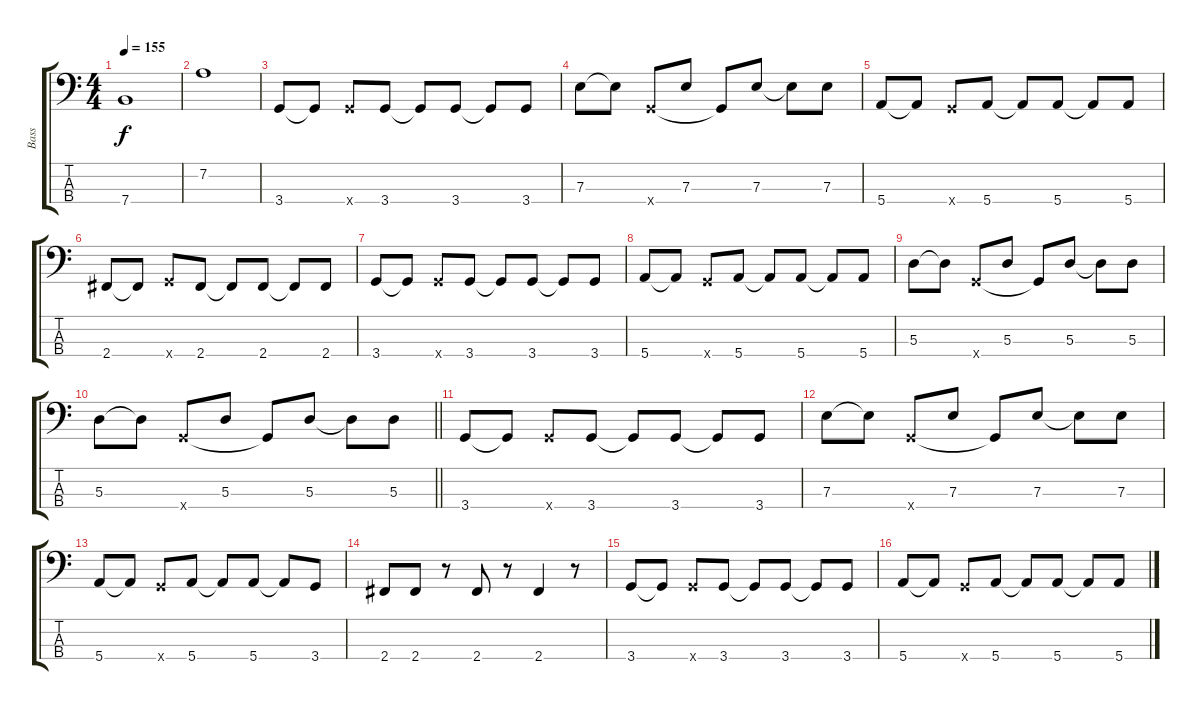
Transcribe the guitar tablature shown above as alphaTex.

\track ("Bass" "Bass") {instrument electricbassfinger}
\staff {score tabs}
\tuning (G2 D2 A1 E1) {hide}
\ts (4 4)
\tempo 155
\clef f4
\ks c
7.4.1{dy f} |
7.2.1 |
3.4.8 3.4{t}.8 3.4{x}.8 3.4.8 3.4{t}.8 3.4.8 3.4{t}.8 3.4.8 |
7.3.8 7.3{t}.8 3.4{x}.8 7.3.8 3.4{t}.8 7.3.8 7.3{t}.8 7.3.8 |
5.4.8 5.4{t}.8 3.4{x}.8 5.4.8 5.4{t}.8 5.4.8 5.4{t}.8 5.4.8 |
2.4.8 2.4{t}.8 3.4{x}.8 2.4.8 2.4{t}.8 2.4.8 2.4{t}.8 2.4.8 |
3.4.8 3.4{t}.8 3.4{x}.8 3.4.8 3.4{t}.8 3.4.8 3.4{t}.8 3.4.8 |
5.4.8 5.4{t}.8 3.4{x}.8 5.4.8 5.4{t}.8 5.4.8 5.4{t}.8 5.4.8 |
5.3.8 5.3{t}.8 3.4{x}.8 5.3.8 3.4{t}.8 5.3.8 5.3{t}.8 5.3.8 |
\barLineRight lightlight
5.3.8 5.3{t}.8 3.4{x}.8 5.3.8 3.4{t}.8 5.3.8 5.3{t}.8 5.3.8 |
3.4.8 3.4{t}.8 3.4{x}.8 3.4.8 3.4{t}.8 3.4.8 3.4{t}.8 3.4.8 |
7.3.8 7.3{t}.8 3.4{x}.8 7.3.8 3.4{t}.8 7.3.8 7.3{t}.8 7.3.8 |
5.4.8 5.4{t}.8 3.4{x}.8 5.4.8 5.4{t}.8 5.4.8 5.4{t}.8 3.4.8 |
2.4.8 2.4.8 r.8 2.4.8 r.8 2.4.4 r.8 |
3.4.8 3.4{t}.8 3.4{x}.8 3.4.8 3.4{t}.8 3.4.8 3.4{t}.8 3.4.8 |
5.4.8 5.4{t}.8 3.4{x}.8 5.4.8 5.4{t}.8 5.4.8 5.4{t}.8 5.4.8
